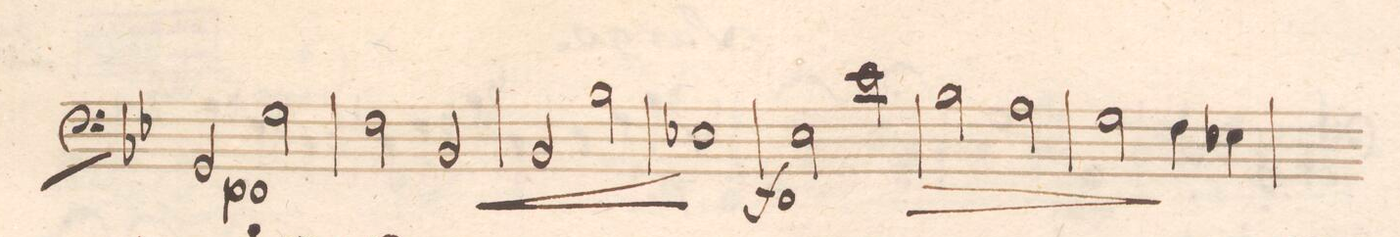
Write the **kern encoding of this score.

**kern	**dynam
*I"Baſso e Violoncello.	*
*clefF4	*
*k[b-e-]	*
*met(c|)	*
*M2/2	*
2GG/	p
2G\	.
=36	=36
2F\	.
2BB-/	<
=37	=37
2BB-/	.
2B-\	.
=38	=38
1E-X	[
=39	=39
2E-\	f
2e-\	.
=40	=40
2B-\	>
2A\	.
=41	=41
2G\	.
4F\	]
4E-X\	.
=42	=42
*-	*-
